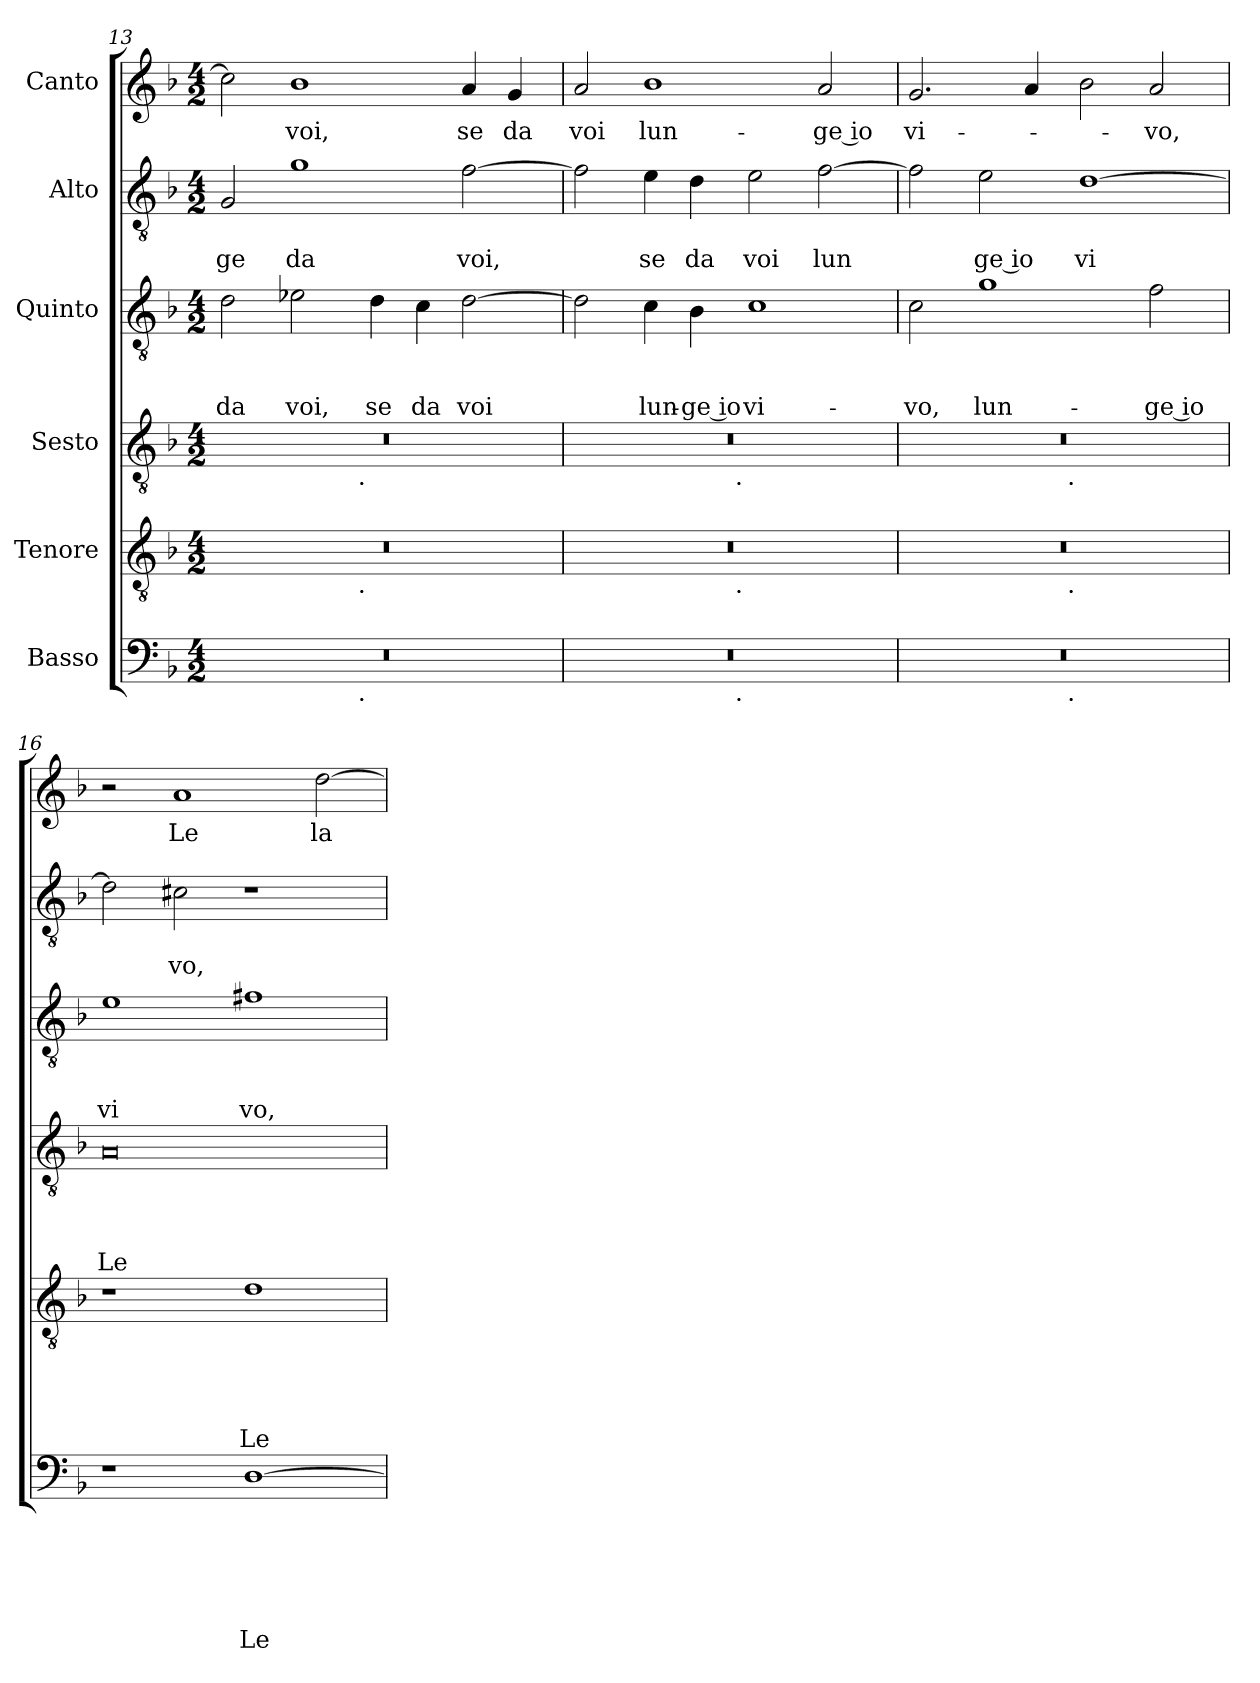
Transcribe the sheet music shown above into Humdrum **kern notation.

**kern	**text	**text	**text	**text	**text	**text	**kern	**text	**text	**text	**text	**text	**kern	**text	**text	**text	**text	**kern	**text	**text	**text	**kern	**text	**text	**kern	**text
*part6	*part6	*part6	*part6	*part6	*part6	*part6	*part5	*part5	*part5	*part5	*part5	*part5	*part4	*part4	*part4	*part4	*part4	*part3	*part3	*part3	*part3	*part2	*part2	*part2	*part1	*part1
*staff6	*staff6	*staff6	*staff6	*staff6	*staff6	*staff6	*staff5	*staff5	*staff5	*staff5	*staff5	*staff5	*staff4	*staff4	*staff4	*staff4	*staff4	*staff3	*staff3	*staff3	*staff3	*staff2	*staff2	*staff2	*staff1	*staff1
*I"Basso	*	*	*	*	*	*	*I"Tenore	*	*	*	*	*	*I"Sesto	*	*	*	*	*I"Quinto	*	*	*	*I"Alto	*	*	*I"Canto	*
*clefF4	*	*	*	*	*	*	*clefGv2	*	*	*	*	*	*clefGv2	*	*	*	*	*clefGv2	*	*	*	*clefGv2	*	*	*clefG2	*
*ITrd-3c-5	*	*	*	*	*	*	*ITrd-3c-5	*	*	*	*	*	*ITrd-3c-5	*	*	*	*	*ITrd-3c-5	*	*	*	*ITrd-3c-5	*	*	*	*
*k[b-e-]	*	*	*	*	*	*	*k[b-e-]	*	*	*	*	*	*k[b-e-]	*	*	*	*	*k[b-e-]	*	*	*	*k[b-e-]	*	*	*k[b-]	*
*B-:	*	*	*	*	*	*	*B-:	*	*	*	*	*	*B-:	*	*	*	*	*B-:	*	*	*	*B-:	*	*	*F:	*
*M4/2	*	*	*	*	*	*	*M4/2	*	*	*	*	*	*M4/2	*	*	*	*	*M4/2	*	*	*	*M4/2	*	*	*M4/2	*
=13	=13	=13	=13	=13	=13	=13	=13	=13	=13	=13	=13	=13	=13	=13	=13	=13	=13	=13	=13	=13	=13	=13	=13	=13	=13	=13
!	!	!	!	!	!	!	!	!	!	!	!	!	!	!	!	!	!	!	!	!	!LO:LY:b	!	!	!LO:LY:b	!	!
*^	*	*	*	*	*	*	*^	*	*	*	*	*	*^	*	*	*	*	*	*	*	*	*	*	*	*	*
0r	2ryy	.	.	.	.	.	.	0r	2ryy	.	.	.	.	.	0r	2ryy	.	.	.	.	2g\	.	.	da	2c/	.	ge	2cc\]	.
!	!	!	!	!	!	!	!	!	!	!	!	!	!	!	!	!	!	!	!	!	!	!	!	!LO:LY:b	!	!	!LO:LY:b	!	!LO:LY:b
.	4...ryy	.	.	.	.	.	.	.	4...ryy	.	.	.	.	.	.	4...ryy	.	.	.	.	2a-X\	.	.	voi,	1cc	.	da	1b-	voi,
!	!	!	!	!	!	!	!	!	!	!	!	!	!	!	!	!LO:TX:b:t=.	!	!	!	!	!	!	!	!	!	!	!	!	!
!	!	!	!	!	!	!	!	!	!LO:TX:b:t=.	!	!	!	!	!	!	!	!	!	!	!	!	!	!	!	!	!	!	!	!
!	!LO:TX:b:t=.	!	!	!	!	!	!	!	!	!	!	!	!	!	!	!	!	!	!	!	!	!	!	!	!	!	!	!	!
.	1ryy	.	.	.	.	.	.	.	1ryy	.	.	.	.	.	.	1ryy	.	.	.	.	.	.	.	.	.	.	.	.	.
!	!	!	!	!	!	!	!	!	!	!	!	!	!	!	!	!	!	!	!	!	!	!	!	!LO:LY:b	!	!	!	!	!
.	.	.	.	.	.	.	.	.	.	.	.	.	.	.	.	.	.	.	.	.	4g\	.	.	se	.	.	.	.	.
!	!	!	!	!	!	!	!	!	!	!	!	!	!	!	!	!	!	!	!	!	!	!	!	!LO:LY:b	!	!	!	!	!
.	.	.	.	.	.	.	.	.	.	.	.	.	.	.	.	.	.	.	.	.	4f\	.	.	da	.	.	.	.	.
!	!	!	!	!	!	!	!	!	!	!	!	!	!	!	!	!	!	!	!	!	!	!	!	!LO:LY:b	!	!	!LO:LY:b	!	!LO:LY:b
.	.	.	.	.	.	.	.	.	.	.	.	.	.	.	.	.	.	.	.	.	[>2g\	.	.	voi	[>2b-\	.	voi,	4a/	se
!	!	!	!	!	!	!	!	!	!	!	!	!	!	!	!	!	!	!	!	!	!	!	!	!	!	!	!	!	!LO:LY:b
.	.	.	.	.	.	.	.	.	.	.	.	.	.	.	.	.	.	.	.	.	.	.	.	.	.	.	.	4g/	da
.	32ryy	.	.	.	.	.	.	.	32ryy	.	.	.	.	.	.	32ryy	.	.	.	.	.	.	.	.	.	.	.	.	.
=14	=14	=14	=14	=14	=14	=14	=14	=14	=14	=14	=14	=14	=14	=14	=14	=14	=14	=14	=14	=14	=14	=14	=14	=14	=14	=14	=14	=14	=14
!	!	!	!	!	!	!	!	!	!	!	!	!	!	!	!	!	!	!	!	!	!	!	!	!	!	!	!	!	!LO:LY:b
0r	2ryy	.	.	.	.	.	.	0r	2ryy	.	.	.	.	.	0r	2ryy	.	.	.	.	2g\]	.	.	.	2b-\]	.	.	2a/	voi
!	!	!	!	!	!	!	!	!	!	!	!	!	!	!	!	!	!	!	!	!	!	!	!	!LO:LY:b	!	!	!LO:LY:b	!	!LO:LY:b
.	4...ryy	.	.	.	.	.	.	.	4...ryy	.	.	.	.	.	.	4...ryy	.	.	.	.	4f\	.	.	lun-	4a\	.	se	1b-	lun-
!	!	!	!	!	!	!	!	!	!	!	!	!	!	!	!	!	!	!	!	!	!	!	!	!LO:LY:b:rj	!	!	!LO:LY:b	!	!
.	.	.	.	.	.	.	.	.	.	.	.	.	.	.	.	.	.	.	.	.	4e-\	.	.	-ge io	4g\	.	da	.	.
!	!	!	!	!	!	!	!	!	!	!	!	!	!	!	!	!LO:TX:b:t=.	!	!	!	!	!	!	!	!	!	!	!	!	!
!	!	!	!	!	!	!	!	!	!LO:TX:b:t=.	!	!	!	!	!	!	!	!	!	!	!	!	!	!	!	!	!	!	!	!
!	!LO:TX:b:t=.	!	!	!	!	!	!	!	!	!	!	!	!	!	!	!	!	!	!	!	!	!	!	!	!	!	!	!	!
.	1ryy	.	.	.	.	.	.	.	1ryy	.	.	.	.	.	.	1ryy	.	.	.	.	.	.	.	.	.	.	.	.	.
!	!	!	!	!	!	!	!	!	!	!	!	!	!	!	!	!	!	!	!	!	!	!	!	!LO:LY:b	!	!	!LO:LY:b	!	!
.	.	.	.	.	.	.	.	.	.	.	.	.	.	.	.	.	.	.	.	.	1f	.	.	vi-	2a\	.	voi	.	.
!	!	!	!	!	!	!	!	!	!	!	!	!	!	!	!	!	!	!	!	!	!	!	!	!	!	!	!LO:LY:b	!	!LO:LY:b:rj
.	.	.	.	.	.	.	.	.	.	.	.	.	.	.	.	.	.	.	.	.	.	.	.	.	[>2b-\	.	lun	2a/	-ge io
.	32ryy	.	.	.	.	.	.	.	32ryy	.	.	.	.	.	.	32ryy	.	.	.	.	.	.	.	.	.	.	.	.	.
=15	=15	=15	=15	=15	=15	=15	=15	=15	=15	=15	=15	=15	=15	=15	=15	=15	=15	=15	=15	=15	=15	=15	=15	=15	=15	=15	=15	=15	=15
!	!	!	!	!	!	!	!	!	!	!	!	!	!	!	!	!	!	!	!	!	!	!	!	!LO:LY:b	!	!	!	!	!LO:LY:b
0r	2ryy	.	.	.	.	.	.	0r	2ryy	.	.	.	.	.	0r	2ryy	.	.	.	.	2f\	.	.	-vo,	2b-\]	.	.	2.g/	vi-
!	!	!	!	!	!	!	!	!	!	!	!	!	!	!	!	!	!	!	!	!	!	!	!	!LO:LY:b	!	!	!LO:LY:b:rj	!	!
.	4...ryy	.	.	.	.	.	.	.	4...ryy	.	.	.	.	.	.	4...ryy	.	.	.	.	1cc	.	.	lun-	2a\	.	ge io	.	.
.	.	.	.	.	.	.	.	.	.	.	.	.	.	.	.	.	.	.	.	.	.	.	.	.	.	.	.	4a/	.
!	!	!	!	!	!	!	!	!	!	!	!	!	!	!	!	!LO:TX:b:t=.	!	!	!	!	!	!	!	!	!	!	!	!	!
!	!	!	!	!	!	!	!	!	!LO:TX:b:t=.	!	!	!	!	!	!	!	!	!	!	!	!	!	!	!	!	!	!	!	!
!	!LO:TX:b:t=.	!	!	!	!	!	!	!	!	!	!	!	!	!	!	!	!	!	!	!	!	!	!	!	!	!	!	!	!
.	1ryy	.	.	.	.	.	.	.	1ryy	.	.	.	.	.	.	1ryy	.	.	.	.	.	.	.	.	.	.	.	.	.
!	!	!	!	!	!	!	!	!	!	!	!	!	!	!	!	!	!	!	!	!	!	!	!	!	!	!	!LO:LY:b	!	!
.	.	.	.	.	.	.	.	.	.	.	.	.	.	.	.	.	.	.	.	.	.	.	.	.	[>1g	.	vi	2b-\	.
!	!	!	!	!	!	!	!	!	!	!	!	!	!	!	!	!	!	!	!	!	!	!	!	!LO:LY:b:rj	!	!	!	!	!LO:LY:b
.	.	.	.	.	.	.	.	.	.	.	.	.	.	.	.	.	.	.	.	.	2b-\	.	.	-ge io	.	.	.	2a/	-vo,
.	32ryy	.	.	.	.	.	.	.	32ryy	.	.	.	.	.	.	32ryy	.	.	.	.	.	.	.	.	.	.	.	.	.
!!LO:LB:g=z
=16	=16	=16	=16	=16	=16	=16	=16	=16	=16	=16	=16	=16	=16	=16	=16	=16	=16	=16	=16	=16	=16	=16	=16	=16	=16	=16	=16	=16	=16
!	!	!	!	!	!	!	!	!	!	!	!	!	!	!	!	!	!	!	!	!LO:LY:b	!	!	!	!LO:LY:b	!	!	!	!	!
*v	*v	*	*	*	*	*	*	*	*	*	*	*	*	*	*v	*v	*	*	*	*	*	*	*	*	*	*	*	*	*
*	*	*	*	*	*	*	*v	*v	*	*	*	*	*	*	*	*	*	*	*	*	*	*	*	*	*	*	*
1r	.	.	.	.	.	.	1r	.	.	.	.	.	0d	.	.	.	Le	1a	.	.	vi	2g\]	.	.	2r	.
!	!	!	!	!	!	!	!	!	!	!	!	!	!	!	!	!	!	!	!	!	!	!	!	!LO:LY:b	!	!LO:LY:b
.	.	.	.	.	.	.	.	.	.	.	.	.	.	.	.	.	.	.	.	.	.	2f#X\	.	vo,	1a	Le
!	!	!	!	!	!	!LO:LY:b	!	!	!	!	!	!LO:LY:b	!	!	!	!	!	!	!	!	!LO:LY:b	!	!	!	!	!
[>1G	.	.	.	.	.	Le	1g	.	.	.	.	Le	.	.	.	.	.	1bn	.	.	vo,	1r	.	.	.	.
!	!	!	!	!	!	!	!	!	!	!	!	!	!	!	!	!	!	!	!	!	!	!	!	!	!	!LO:LY:b
.	.	.	.	.	.	.	.	.	.	.	.	.	.	.	.	.	.	.	.	.	.	.	.	.	[>2dd\	la
=	=	=	=	=	=	=	=	=	=	=	=	=	=	=	=	=	=	=	=	=	=	=	=	=	=	=
*-	*-	*-	*-	*-	*-	*-	*-	*-	*-	*-	*-	*-	*-	*-	*-	*-	*-	*-	*-	*-	*-	*-	*-	*-	*-	*-
